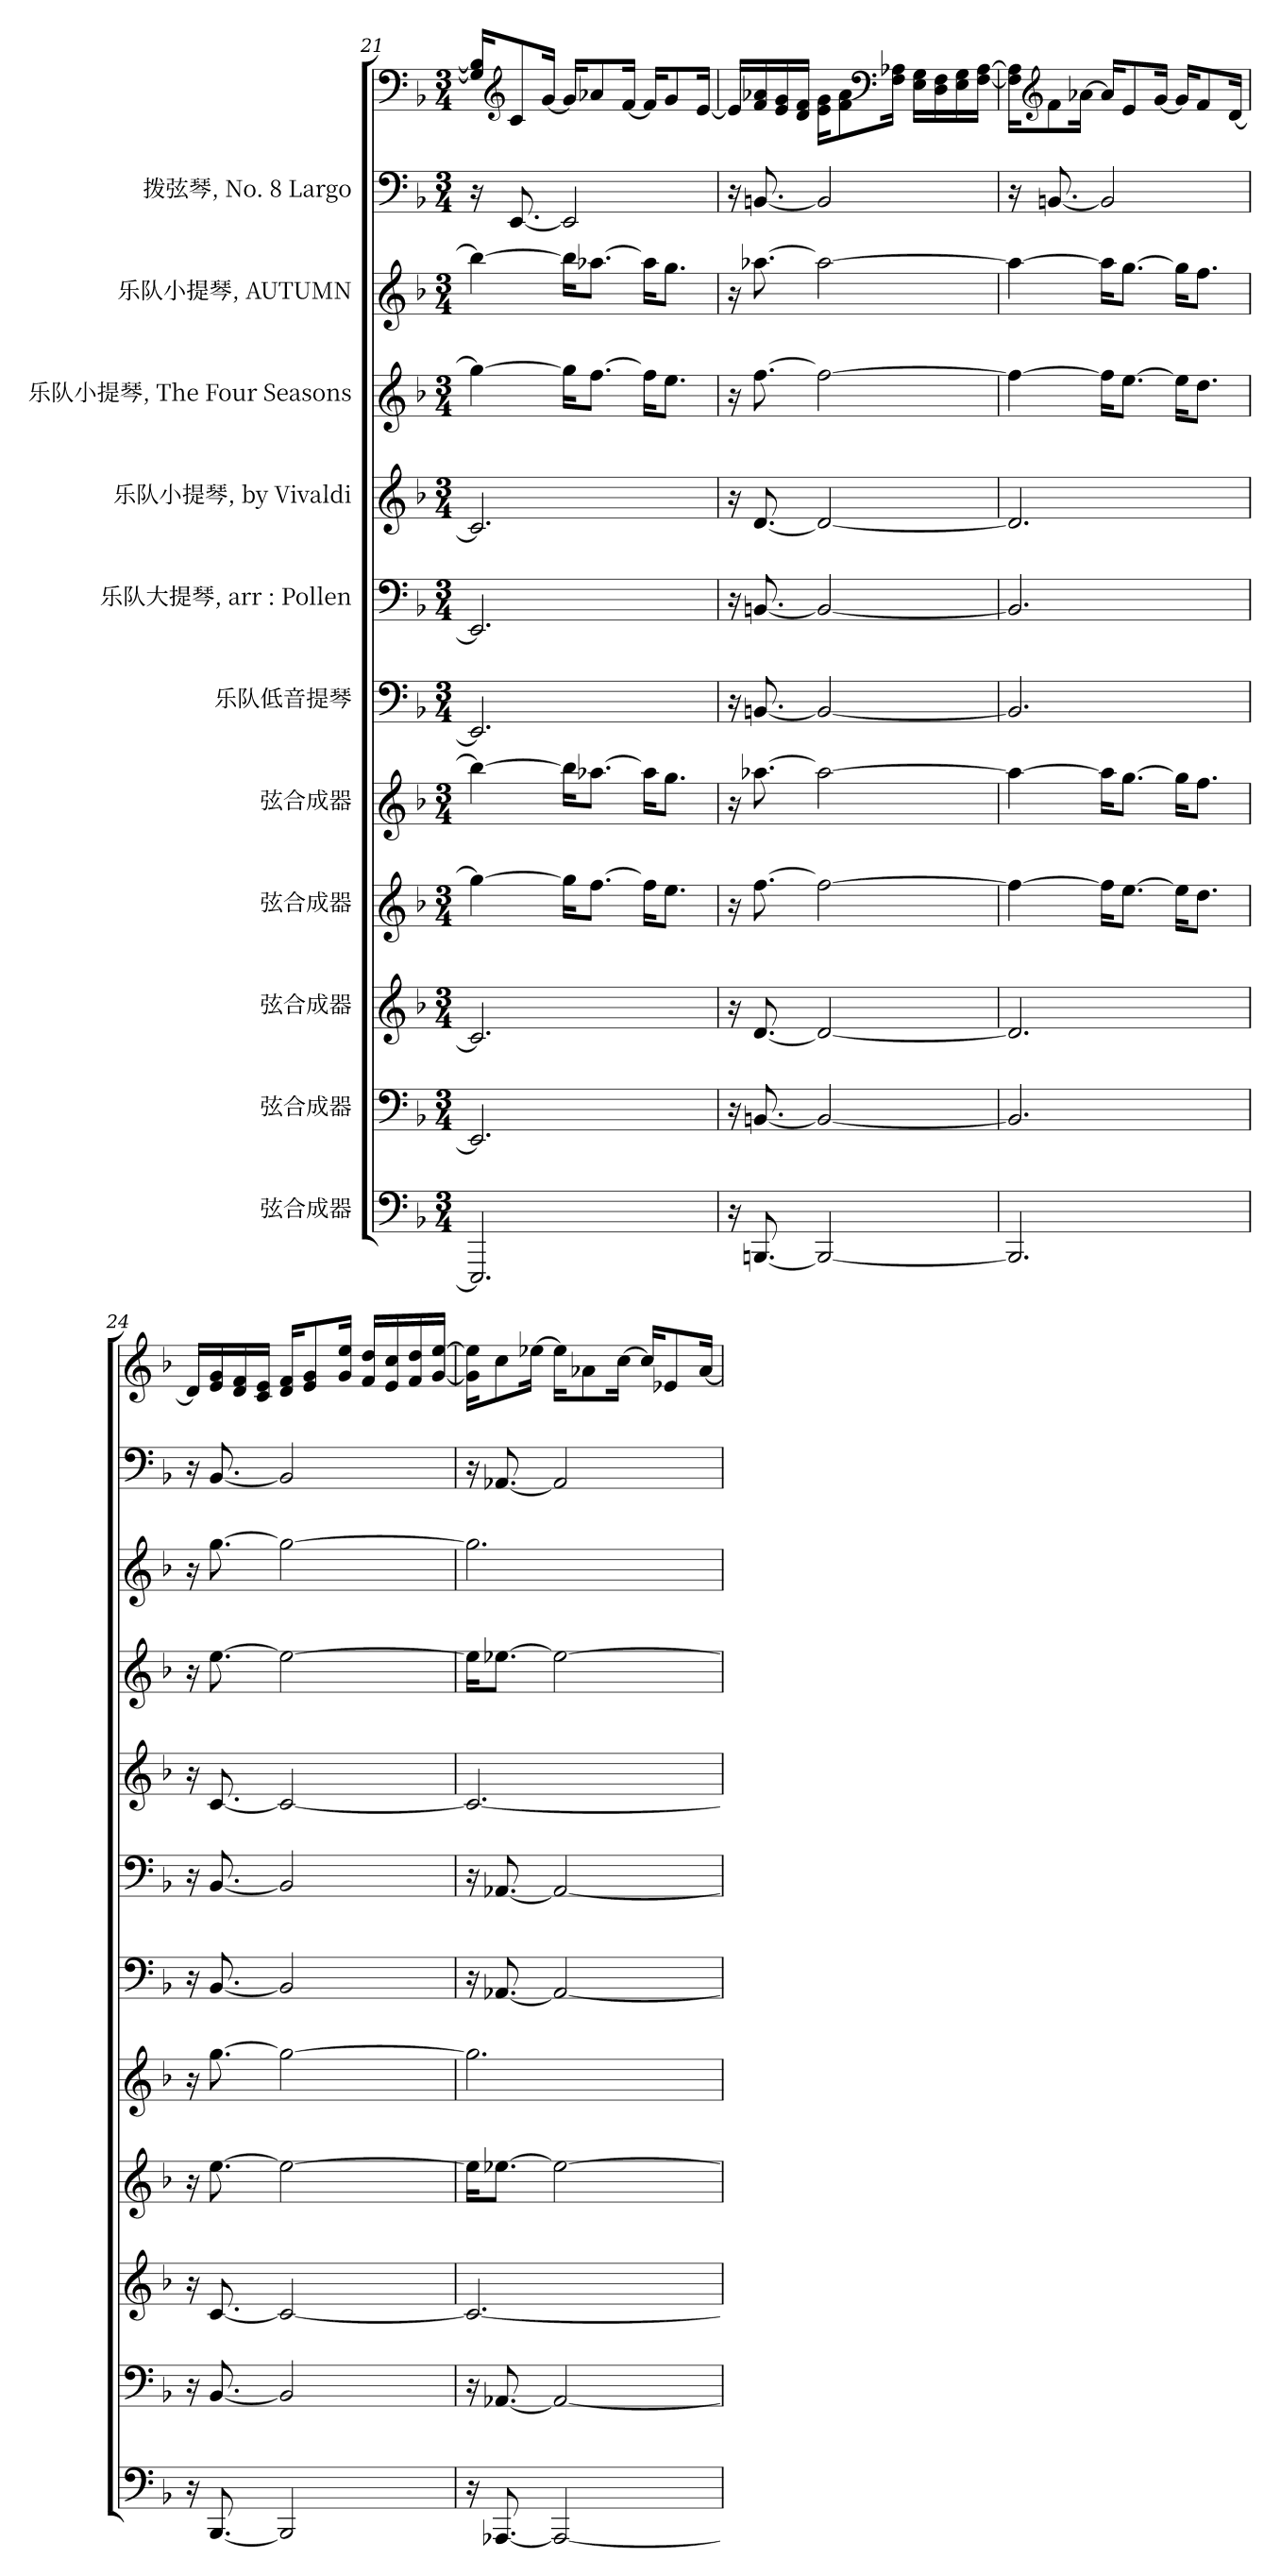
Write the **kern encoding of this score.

**kern	**kern	**kern	**kern	**kern	**kern	**kern	**kern	**kern	**kern	**kern	**kern
*part11	*part10	*part9	*part8	*part7	*part6	*part5	*part4	*part3	*part2	*part1	*part1
*staff12	*staff11	*staff10	*staff9	*staff8	*staff7	*staff6	*staff5	*staff4	*staff3	*staff2	*staff1
*I"弦合成器	*I"弦合成器	*I"弦合成器	*I"弦合成器	*I"弦合成器	*I"乐队低音提琴	*I"乐队大提琴, arr : Pollen	*I"乐队小提琴, by Vivaldi	*I"乐队小提琴, The Four Seasons	*I"乐队小提琴, AUTUMN	*I"拨弦琴, No. 8 Largo	*
*clefF4	*clefF4	*clefG2	*clefG2	*clefG2	*clefF4	*clefF4	*clefG2	*clefG2	*clefG2	*clefF4	*clefF4
*	*	*	*	*	*ITrd7c12	*	*	*	*	*	*
*k[b-]	*k[b-]	*k[b-]	*k[b-]	*k[b-]	*k[b-]	*k[b-]	*k[b-]	*k[b-]	*k[b-]	*k[b-]	*k[b-]
*M3/4	*M3/4	*M3/4	*M3/4	*M3/4	*M3/4	*M3/4	*M3/4	*M3/4	*M3/4	*M3/4	*M3/4
=21	=21	=21	=21	=21	=21	=21	=21	=21	=21	=21	=21
2.EEE/]	2.EE/]	2.c/]	4gg\_	4bb-\_	2.EEE/]	2.EE/]	2.c/]	4gg\_	4bb-\_	16r	16G/] 16B-/]KL
*	*	*	*	*	*	*	*	*	*	*	*clefG2
*	*	*	*	*	*	*	*	*	*	*	*MM42
.	.	.	.	.	.	.	.	.	.	[8.EE/	8c/
.	.	.	.	.	.	.	.	.	.	.	[16g/Jk
.	.	.	16gg\KL]	16bb-\KL]	.	.	.	16gg\KL]	16bb-\KL]	2EE/]	16g/KL]
*	*	*	*	*	*	*	*	*	*	*	*MM44
.	.	.	[8.ff\J	[8.aa-X\J	.	.	.	[8.ff\J	[8.aa-X\J	.	8a-X/
.	.	.	.	.	.	.	.	.	.	.	[16f/Jk
.	.	.	16ff\KL]	16aa-\KL]	.	.	.	16ff\KL]	16aa-\KL]	.	16f/KL]
*	*	*	*	*	*	*	*	*	*	*	*MM46
.	.	.	8.ee\J	8.gg\J	.	.	.	8.ee\J	8.gg\J	.	8g/
.	.	.	.	.	.	.	.	.	.	.	[16e/Jk
=22	=22	=22	=22	=22	=22	=22	=22	=22	=22	=22	=22
16r	16r	16r	16r	16r	16r	16r	16r	16r	16r	16r	16e/LL]
*	*	*	*	*	*	*	*	*	*	*	*MM42
[8.BBBn/	[8.BBn/	[8.d/	[8.ff\	[8.aa-X\	[8.BBBn/	[8.BBn/	[8.d/	[8.ff\	[8.aa-X\	[8.BBn/	16f/ 16a-X/
*	*	*	*	*	*	*	*	*	*	*	*MM48
.	.	.	.	.	.	.	.	.	.	.	16e/ 16g/
.	.	.	.	.	.	.	.	.	.	.	16d/ 16f/JJ
2BBB/_	2BB/_	2d/_	2ff\_	2aa-\_	2BBB/_	2BB/_	2d/_	2ff\_	2aa-\_	2BB/]	16e\ 16g\KL
.	.	.	.	.	.	.	.	.	.	.	8f\ 8a-\
*	*	*	*	*	*	*	*	*	*	*	*clefF4
*	*	*	*	*	*	*	*	*	*	*	*MM40
.	.	.	.	.	.	.	.	.	.	.	16F\ 16A-X\Jk
*	*	*	*	*	*	*	*	*	*	*	*MM48
.	.	.	.	.	.	.	.	.	.	.	16E\ 16G\LL
.	.	.	.	.	.	.	.	.	.	.	16D\ 16F\
.	.	.	.	.	.	.	.	.	.	.	16E\ 16G\
.	.	.	.	.	.	.	.	.	.	.	[16F\ [16A-\JJ
!!LO:PB:g=z
=23	=23	=23	=23	=23	=23	=23	=23	=23	=23	=23	=23
2.BBB/]	2.BB/]	2.d/]	4ff\_	4aa-\_	2.BBB/]	2.BB/]	2.d/]	4ff\_	4aa-\_	16r	16F\] 16A-\]KL
*	*	*	*	*	*	*	*	*	*	*	*clefG2
*	*	*	*	*	*	*	*	*	*	*	*MM44
.	.	.	.	.	.	.	.	.	.	[8.BBn/	8f\
.	.	.	.	.	.	.	.	.	.	.	[16a-X\Jk
.	.	.	16ff\KL]	16aa-\KL]	.	.	.	16ff\KL]	16aa-\KL]	2BB/]	16a-/KL]
*	*	*	*	*	*	*	*	*	*	*	*MM46
.	.	.	[8.ee\J	[8.gg\J	.	.	.	[8.ee\J	[8.gg\J	.	8e/
.	.	.	.	.	.	.	.	.	.	.	[16g/Jk
.	.	.	16ee\KL]	16gg\KL]	.	.	.	16ee\KL]	16gg\KL]	.	16g/KL]
*	*	*	*	*	*	*	*	*	*	*	*MM44
.	.	.	8.dd\J	8.ff\J	.	.	.	8.dd\J	8.ff\J	.	8f/
.	.	.	.	.	.	.	.	.	.	.	[16d/Jk
=24	=24	=24	=24	=24	=24	=24	=24	=24	=24	=24	=24
16r	16r	16r	16r	16r	16r	16r	16r	16r	16r	16r	16d/LL]
*	*	*	*	*	*	*	*	*	*	*	*MM40
[8.BBB-/	[8.BB-/	[8.c/	[8.ee\	[8.gg\	[8.BBB-/	[8.BB-/	[8.c/	[8.ee\	[8.gg\	[8.BB-/	16e/ 16g/
*	*	*	*	*	*	*	*	*	*	*	*MM48
.	.	.	.	.	.	.	.	.	.	.	16d/ 16f/
.	.	.	.	.	.	.	.	.	.	.	16c/ 16e/JJ
2BBB-/]	2BB-/]	2c/_	2ee\_	2gg\_	2BBB-/]	2BB-/]	2c/_	2ee\_	2gg\_	2BB-/]	16d/ 16f/KL
.	.	.	.	.	.	.	.	.	.	.	8e/ 8g/
*	*	*	*	*	*	*	*	*	*	*	*MM44
.	.	.	.	.	.	.	.	.	.	.	16g/ 16ee/Jk
*	*	*	*	*	*	*	*	*	*	*	*MM48
.	.	.	.	.	.	.	.	.	.	.	16f/ 16dd/LL
.	.	.	.	.	.	.	.	.	.	.	16e/ 16cc/
.	.	.	.	.	.	.	.	.	.	.	16f/ 16dd/
.	.	.	.	.	.	.	.	.	.	.	[16g/ [16ee/JJ
=25	=25	=25	=25	=25	=25	=25	=25	=25	=25	=25	=25
16r	16r	2.c/_	16ee\KL]	2.gg\]	16r	16r	2.c/_	16ee\KL]	2.gg\]	16r	16g\] 16ee\]KL
*	*	*	*	*	*	*	*	*	*	*	*MM44
[8.AAA-X/	[8.AA-X/	.	[8.ee-X\J	.	[8.AAA-X/	[8.AA-X/	.	[8.ee-X\J	.	[8.AA-X/	8cc\
.	.	.	.	.	.	.	.	.	.	.	[16ee-X\Jk
2AAA-/_	2AA-/_	.	2ee-\_	.	2AAA-/_	2AA-/_	.	2ee-\_	.	2AA-/]	16ee-\KL]
*	*	*	*	*	*	*	*	*	*	*	*MM46
.	.	.	.	.	.	.	.	.	.	.	8a-X\
.	.	.	.	.	.	.	.	.	.	.	[16cc\Jk
.	.	.	.	.	.	.	.	.	.	.	16cc/KL]
*	*	*	*	*	*	*	*	*	*	*	*MM47
.	.	.	.	.	.	.	.	.	.	.	8e-X/
.	.	.	.	.	.	.	.	.	.	.	[16a-/Jk
=	=	=	=	=	=	=	=	=	=	=	=
*-	*-	*-	*-	*-	*-	*-	*-	*-	*-	*-	*-
